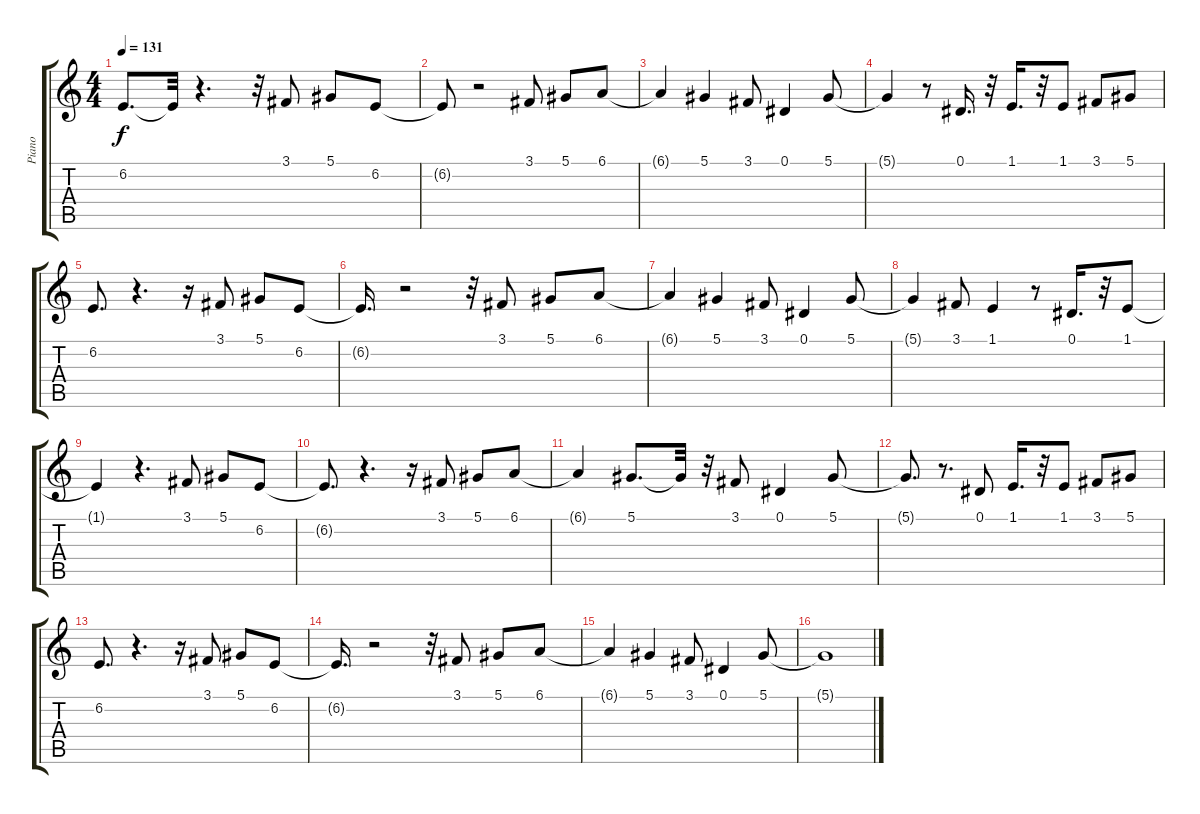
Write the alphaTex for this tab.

\track ("Piano" "Piano") {instrument choiraahs}
\staff {score tabs}
\tuning (Eb4 Bb3 Gb3 Db3 Ab2 Eb2) {hide}
\ts (4 4)
\tempo 131
\clef g2
\ks c
6.2.8{d dy f} 6.2{t}.32 r.4{d} r.32 3.1.8 5.1.8 6.2.8 |
6.2{t}.8 r.2 3.1.8 5.1.8 6.1.8 |
6.1{t}.4 5.1.4 3.1.8 0.1.4 5.1.8 |
5.1{t}.4 r.8 0.1.16{d} r.32 1.1.16{d} r.32 1.1.8 3.1.8 5.1.8 |
6.2.8{d} r.4{d} r.16 3.1.8 5.1.8 6.2.8 |
6.2{t}.16{d} r.2 r.32 3.1.8 5.1.8 6.1.8 |
6.1{t}.4 5.1.4 3.1.8 0.1.4 5.1.8 |
5.1{t}.4 3.1.8 1.1.4 r.8 0.1.16{d} r.32 1.1.8 |
1.1{t}.4 r.4{d} 3.1.8 5.1.8 6.2.8 |
6.2{t}.8{d} r.4{d} r.16 3.1.8 5.1.8 6.1.8 |
6.1{t}.4 5.1.8{d} 5.1{t}.32 r.32 3.1.8 0.1.4 5.1.8 |
5.1{t}.8{d} r.8{d} 0.1.8 1.1.16{d} r.32 1.1.8 3.1.8 5.1.8 |
6.2.8{d} r.4{d} r.16 3.1.8 5.1.8 6.2.8 |
6.2{t}.16{d} r.2 r.32 3.1.8 5.1.8 6.1.8 |
6.1{t}.4 5.1.4 3.1.8 0.1.4 5.1.8 |
5.1{t}.1
